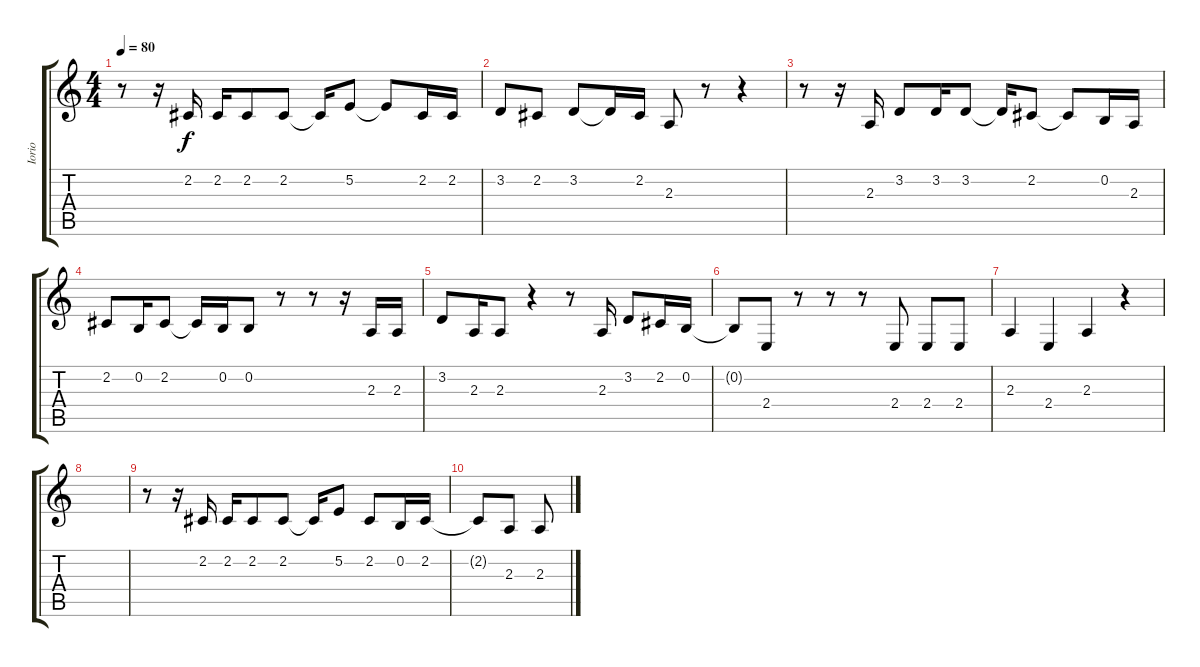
\track ("Iorio" "Iorio") {instrument cello}
\staff {score tabs}
\tuning (E4 B3 G3 D3 A2 E2) {hide}
\ts (4 4)
\tempo 80
\clef g2
\ks c
r.8{dy f} r.16 2.2.16 2.2.16 2.2.8 2.2.8 2.2{t}.16 5.2.8 5.2{t}.8 2.2.16 2.2.16 |
3.2.8 2.2.8 3.2.8 3.2{t}.16 2.2.16 2.3.8 r.8 r.4 |
r.8 r.16 2.3.16 3.2.8 3.2.16 3.2.8 3.2{t}.16 2.2.8 2.2{t}.8 0.2.16 2.3.16 |
2.2.8 0.2.16 2.2.8 2.2{t}.16 0.2.16 0.2.8 r.8 r.8 r.16 2.3.16 2.3.16 |
3.2.8 2.3.16 2.3.8 r.4 r.8 2.3.16 3.2.8 2.2.16 0.2.16 |
0.2{t}.8 2.4.8 r.8 r.8 r.8 2.4.8 2.4.8 2.4.8 |
2.3.4 2.4.4 2.3.4 r.4 |
|
r.8 r.16 2.2.16 2.2.16 2.2.8 2.2.8 2.2{t}.16 5.2.8 2.2.8 0.2.16 2.2.16 |
2.2{t}.8 2.3.8 2.3.8
